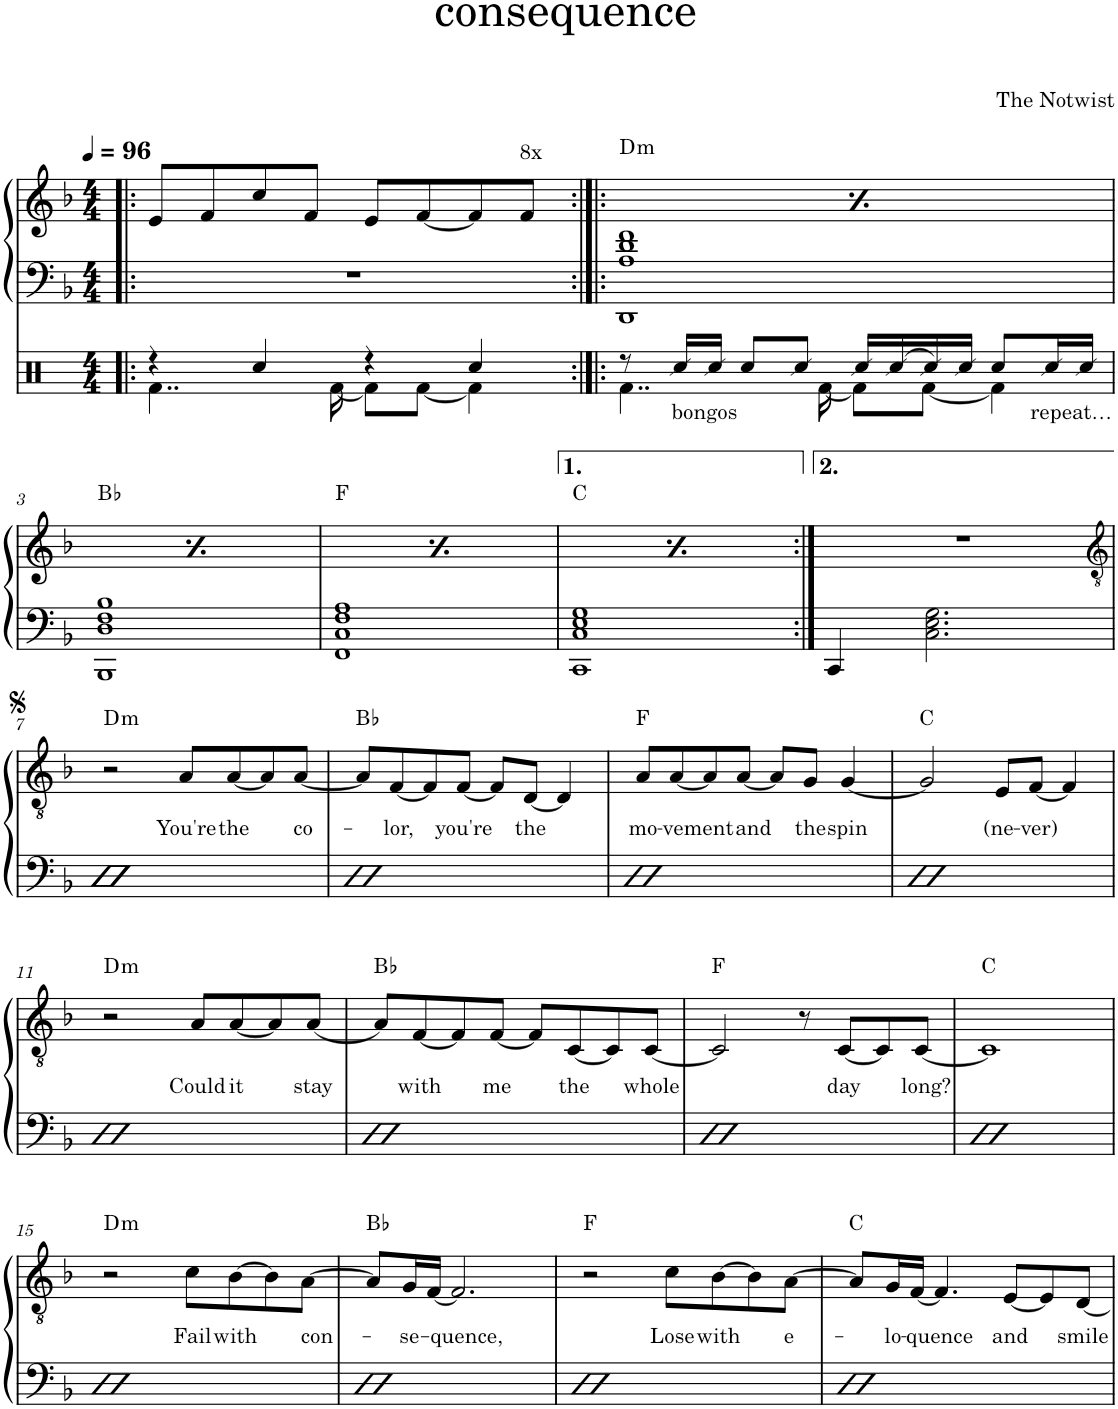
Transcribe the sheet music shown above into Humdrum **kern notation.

**kern	**kern	**kern	**text	**harte
*part2	*part1	*part1	*part1	*part1
*staff3	*staff2	*staff1	*staff1	*
*I"Batteria grande	*I"Piano	*	*	*
*	*I'Pno	*	*	*
*clefX	*clefF4	*clefG2	*	*
*k[]	*k[b-]	*k[b-]	*	*
*M4/4	*M4/4	*M4/4	*	*
*MM96	*MM96	*MM96	*	*
=1!|:	=1!|:	=1!|:	=1!|:	=1!|:
*^	*	*	*	*
4r	4..Rf\	1r	8e/L	.	.
.	.	.	8f/	.	.
4Rcc/	.	.	8cc/	.	.
.	.	.	8f/J	.	.
.	[16Rf\	.	.	.	.
4r	8Rf\L]	.	8e/L	.	.
.	[8Rf\J	.	[8f/	.	.
4Rcc/	4Rf\]	.	8f/]	.	.
!	!	!	!LO:TX:a:t=8x	!	!
.	.	.	8f/J	.	.
=2:|!|:	=2:|!|:	=2:|!|:	=2:|!|:	=2:|!|:	=2:|!|:
*	*	*	*MM96	*	*
8r	4..Rf\	1DD 1A 1d 1f	8e/L	.	.
!LO:TX:b:t=bongos	!	!	!	!	!
16Rcc/LL	.	.	8f/	.	.
16Rcc/JJ	.	.	.	.	.
8Rcc/L	.	.	8cc/	.	.
8Rcc/J	.	.	8f/J	.	.
.	[16Rf\	.	.	.	.
16Rcc/LL	8Rf\L]	.	8e/L	.	.
[16Rcc/	.	.	.	.	.
16Rcc/]	[8Rf\J	.	[8f/	.	.
16Rcc/JJ	.	.	.	.	.
8Rcc/L	4Rf\]	.	8f/]	.	.
!	!	!	!LO:TX:a:t=8x	!	!
!LO:TX:b:t=repeat…	!	!	!	!	!
16Rcc/L	.	.	8f/J	.	.
16Rcc/JJ	.	.	.	.	.
*v	*v	*	*	*	*
!!LO:LB:g=z
=3	=3	=3	=3	=3
*	*	*MM96	*	*
1r	1BBB- 1D 1F 1B-	8e/L	.	.
.	.	8f/	.	.
.	.	8cc/	.	.
.	.	8f/J	.	.
.	.	8e/L	.	.
.	.	[8f/	.	.
.	.	8f/]	.	.
!	!	!LO:TX:a:t=8x	!	!
.	.	8f/J	.	.
=4	=4	=4	=4	=4
*	*	*MM96	*	*
1r	1FF 1C 1F 1A	8e/L	.	.
.	.	8f/	.	.
.	.	8cc/	.	.
.	.	8f/J	.	.
.	.	8e/L	.	.
.	.	[8f/	.	.
.	.	8f/]	.	.
!	!	!LO:TX:a:t=8x	!	!
.	.	8f/J	.	.
=5	=5	=5	=5	=5
*	*	*MM96	*	*
1r	1CC 1C 1E 1G	8e/L	.	.
.	.	8f/	.	.
.	.	8cc/	.	.
.	.	8f/J	.	.
.	.	8e/L	.	.
.	.	[8f/	.	.
.	.	8f/]	.	.
!	!	!LO:TX:a:t=8x	!	!
.	.	8f/J	.	.
=6:|!	=6:|!	=6:|!	=6:|!	=6:|!
1r	4CC/	1r	.	.
.	2.C\ 2.E\ 2.G\	.	.	.
!!LO:LB:g=z
=7	=7	=7	=7	=7
*	*	*clefGv2	*	*
!	!	!	!	!LO:H:kt=m
1r	1DD 1A 1d 1f	2r	.	D:min
!	!	!	!LO:LY:b	!
.	.	8A/L	You're	.
!	!	!	!LO:LY:b	!
.	.	[8A/	the	.
.	.	8A/]	.	.
!	!	!	!LO:LY:b	!
.	.	[8A/J	co-	.
=8	=8	=8	=8	=8
1r	1BBB- 1D 1F 1B-	8A/L]	.	Bb:maj
!	!	!	!LO:LY:b	!
.	.	[8F/	-lor,	.
.	.	8F/]	.	.
!	!	!	!LO:LY:b	!
.	.	[8F/J	you're	.
.	.	8F/L]	.	.
!	!	!	!LO:LY:b	!
.	.	[8D/J	the	.
.	.	4D/]	.	.
=9	=9	=9	=9	=9
!	!	!	!LO:LY:b	!
1r	1FF 1C 1F 1A	8A/L	mo-	F:maj
!	!	!	!LO:LY:b	!
.	.	[8A/	-vement	.
.	.	8A/]	.	.
!	!	!	!LO:LY:b	!
.	.	[8A/J	and	.
.	.	8A/L]	.	.
!	!	!	!LO:LY:b	!
.	.	8G/J	the	.
!	!	!	!LO:LY:b	!
.	.	[4G/	spin	.
=10	=10	=10	=10	=10
1r	1CC 1C 1E 1G	2G/]	.	C:maj
!	!	!	!LO:LY:b	!
.	.	8E/L	(ne-	.
!	!	!	!LO:LY:b	!
.	.	[8F/J	-ver)	.
.	.	4F/]	.	.
!!LO:LB:g=z
=11	=11	=11	=11	=11
!	!	!	!	!LO:H:kt=m
1r	1DD 1A 1d 1f	2r	.	D:min
!	!	!	!LO:LY:b	!
.	.	8A/L	Could	.
!	!	!	!LO:LY:b	!
.	.	[8A/	it	.
.	.	8A/]	.	.
!	!	!	!LO:LY:b	!
.	.	[8A/J	stay	.
=12	=12	=12	=12	=12
1r	1BBB- 1D 1F 1B-	8A/L]	.	Bb:maj
!	!	!	!LO:LY:b	!
.	.	[8F/	with	.
.	.	8F/]	.	.
!	!	!	!LO:LY:b	!
.	.	[8F/J	me	.
.	.	8F/L]	.	.
!	!	!	!LO:LY:b	!
.	.	[8C/	the	.
.	.	8C/]	.	.
!	!	!	!LO:LY:b	!
.	.	[8C/J	whole	.
=13	=13	=13	=13	=13
1r	1FF 1C 1F 1A	2C/]	.	F:maj
.	.	8r	.	.
!	!	!	!LO:LY:b	!
.	.	[8C/L	day	.
.	.	8C/]	.	.
!	!	!	!LO:LY:b	!
.	.	[8C/J	long?	.
=14	=14	=14	=14	=14
1r	1CC 1C 1E 1G	1C]	.	C:maj
!!LO:LB:g=z
=15	=15	=15	=15	=15
!	!	!	!	!LO:H:kt=m
1r	1DD 1A 1d 1f	2r	.	D:min
!	!	!	!LO:LY:b	!
.	.	8c\L	Fail	.
!	!	!	!LO:LY:b	!
.	.	[8B-\	with	.
.	.	8B-\]	.	.
!	!	!	!LO:LY:b	!
.	.	[8A\J	con-	.
=16	=16	=16	=16	=16
1r	1BBB- 1D 1F 1B-	8A/L]	.	Bb:maj
!	!	!	!LO:LY:b	!
.	.	16G/L	-se-	.
!	!	!	!LO:LY:b	!
.	.	[16F/JJ	-quence,	.
.	.	2.F/]	.	.
=17	=17	=17	=17	=17
1r	1FF 1C 1F 1A	2r	.	F:maj
!	!	!	!LO:LY:b	!
.	.	8c\L	Lose	.
!	!	!	!LO:LY:b	!
.	.	[8B-\	with	.
.	.	8B-\]	.	.
!	!	!	!LO:LY:b	!
.	.	[8A\J	e-	.
=18	=18	=18	=18	=18
1r	1CC 1C 1E 1G	8A/L]	.	C:maj
!	!	!	!LO:LY:b	!
.	.	16G/L	-lo-	.
!	!	!	!LO:LY:b	!
.	.	[16F/JJ	-quence	.
.	.	4.F/]	.	.
!	!	!	!LO:LY:b	!
.	.	[8E/L	and	.
.	.	8E/]	.	.
!	!	!	!LO:LY:b	!
.	.	[8D/J	smile	.
=	=	=	=	=
*-	*-	*-	*-	*-
